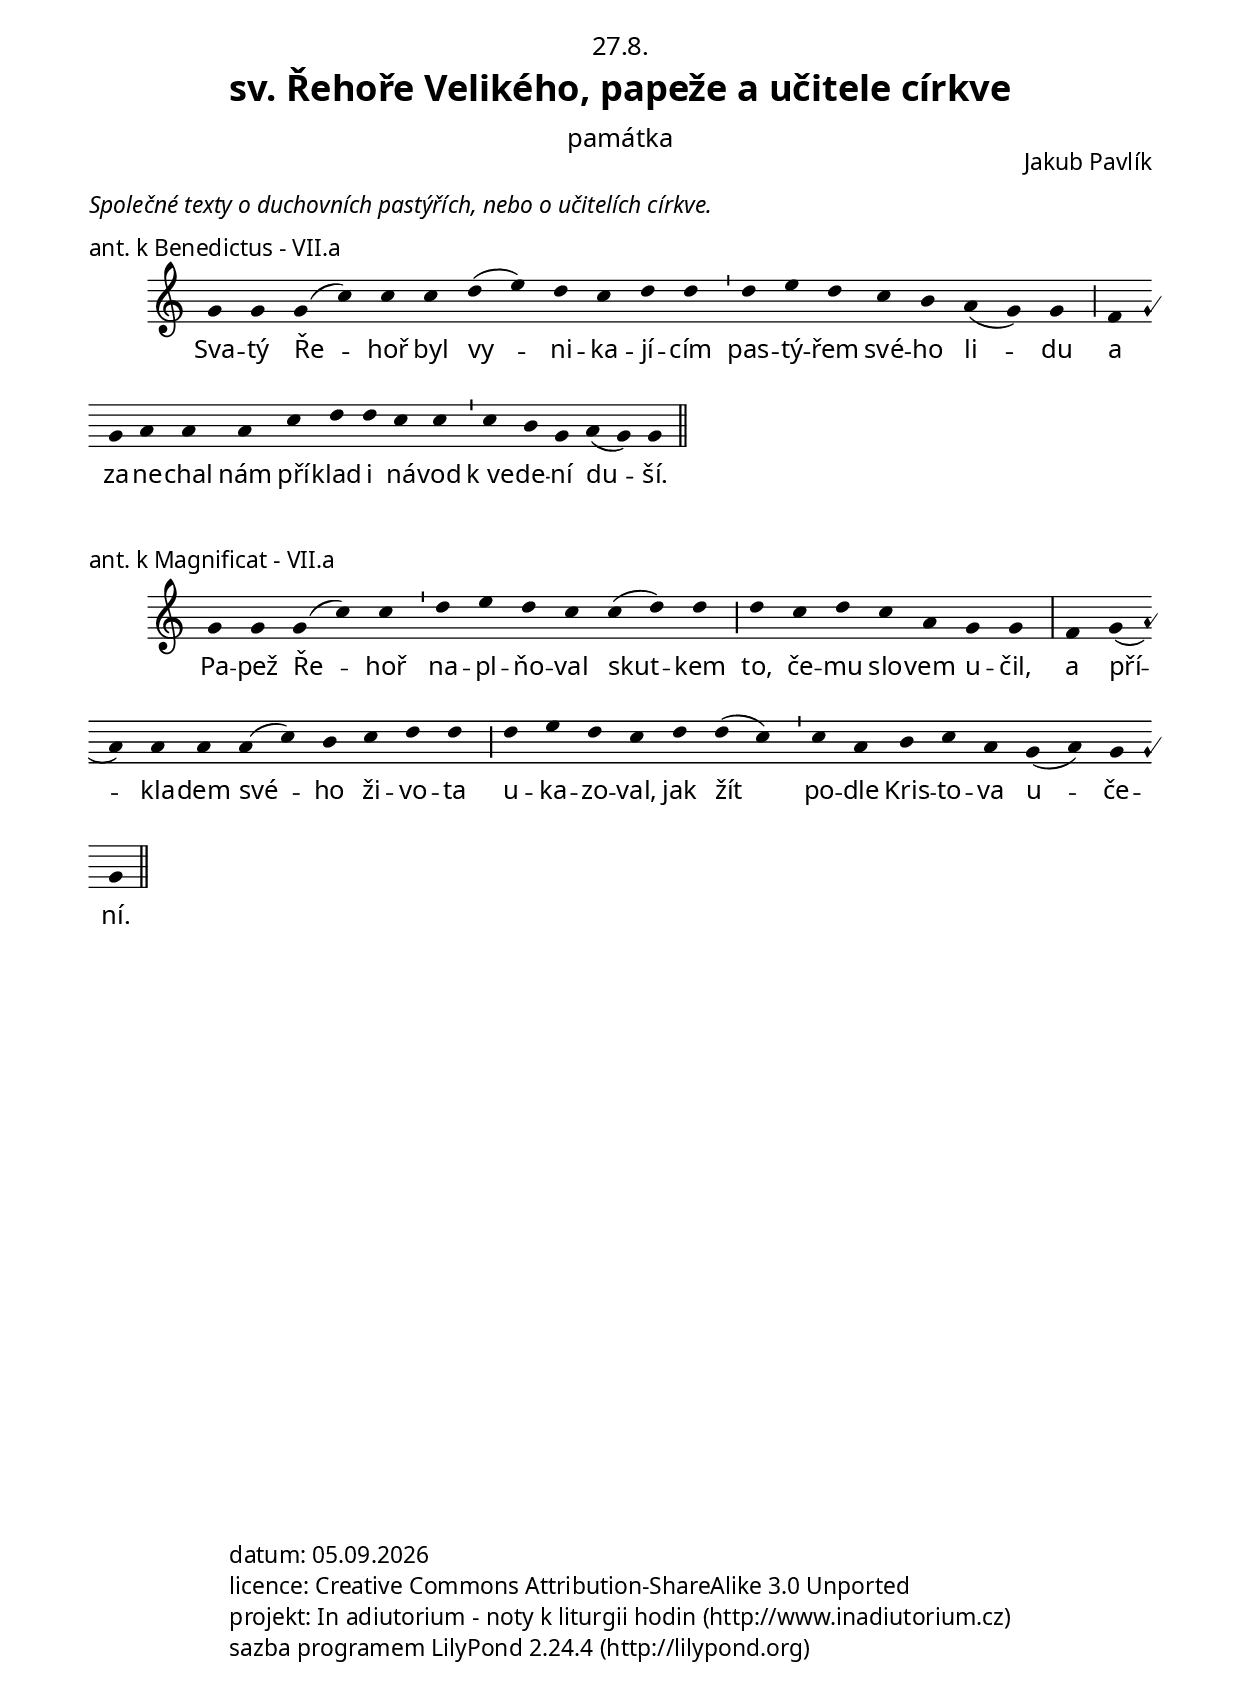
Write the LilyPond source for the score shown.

\version "2.17.0"

\include "../spolecne.ly"

\header {
  title = \markup\titleSvatek
            "sv. Řehoře Velikého, papeže a učitele církve"
            "památka"
            27.8.
  composer = "Jakub Pavlík"
}

\markup\communia #'(#:pastyr #:ucitel)

\score {
  \relative c'' {
    \choralniRezim
    g4 g g( c) c c d( e) d c d d \barMin
    d e d c b a( g) g \barMaior
    f g a a a c d d c c \barMin
    c b g a( g) g \barFinalis
  }
  \addlyrics {
    Sva -- tý Ře -- hoř byl vy -- ni -- ka -- jí -- cím
    pas -- tý -- řem své -- ho li -- du
    a za -- ne -- chal nám pří -- klad i ná -- vod
    k_ve -- de -- ní du -- ší.
  }
  \header {
    quid = "ant. k Benedictus"
    modus = "VII"
    differentia = "a"
    psalmus = ""
    id = "rch-aben"
    piece = \markup {\sestavTitulekBezZalmu}
  }
}

\score {
  \relative c'' {
    \choralniRezim
    g4 g g( c) c \barMin
    d e d c c( d) d \barMaior
    d c d c a g g \barMax
    f g( a) a a a( c) b c d d \barMaior
    d e d c d d( c) \barMin
    c a b c a g( a) g g \barFinalis
  }
  \addlyrics {
    Pa -- pež Ře -- hoř
    na -- pl -- ňo -- val skut -- kem to,
    če -- mu slo -- vem u -- čil,
    a pří -- kla -- dem své -- ho ži -- vo -- ta
    u -- ka -- zo -- val, jak žít
    po -- dle Kris -- to -- va u -- če -- ní.
  }
  \header {
    quid = "ant. k Magnificat"
    modus = "VII"
    differentia = "a"
    psalmus = ""
    id = "ne-amag"
    piece = \markup {\sestavTitulekBezZalmu}
  }
}